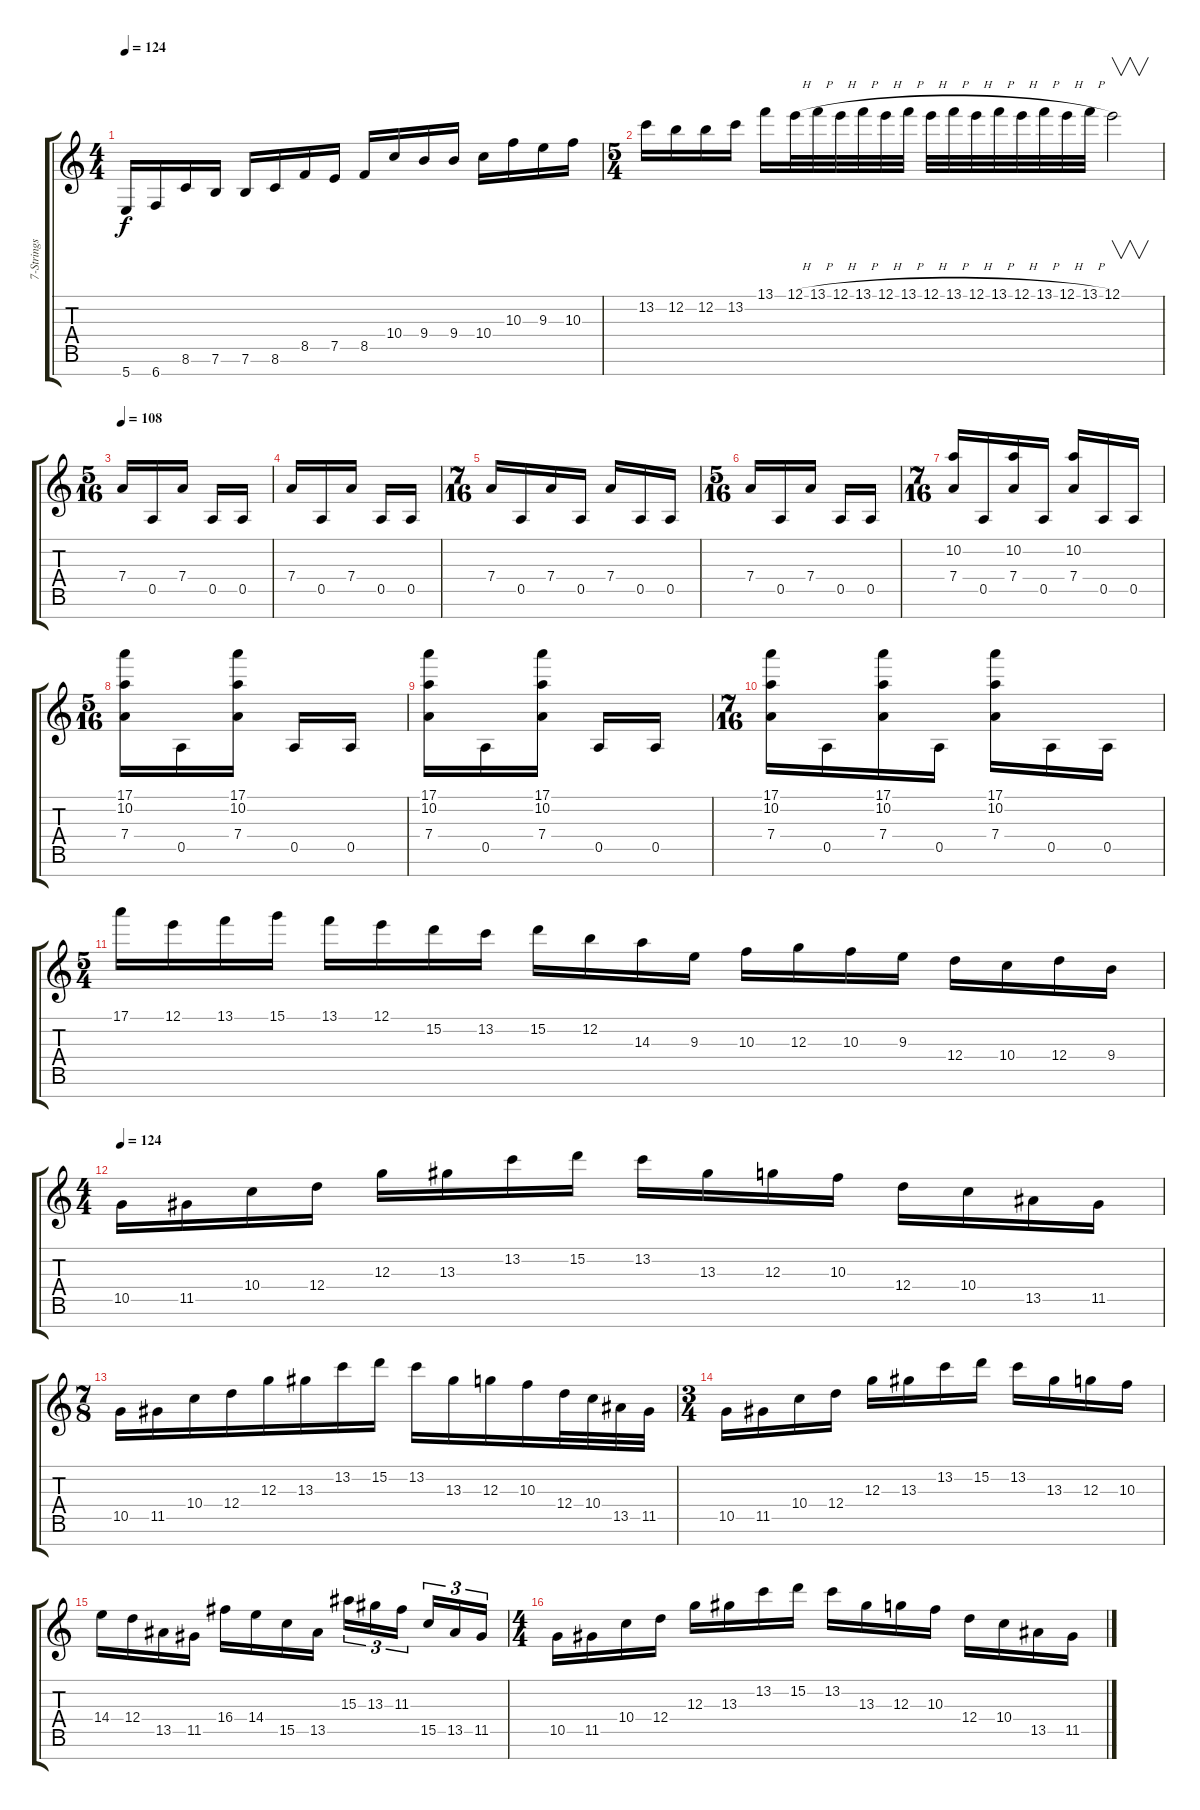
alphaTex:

\track ("7-Strings Distortion Guitar 2" "7-Strings ") {instrument distortionguitar}
\staff {score tabs}
\tuning (E4 B3 G3 D3 A2 E2 B1) {hide}
\ts (4 4)
\tempo 124
\clef g2
\ks c
5.7.16{dy f} 6.7.16 8.6.16 7.6.16 7.6.16 8.6.16 8.5.16 7.5.16 8.5.16 10.4.16 9.4.16 9.4.16 10.4.16 10.3.16 9.3.16 10.3.16 |
\ts (5 4)
13.2.16 12.2.16 12.2.16 13.2.16 13.1.16 12.1{h}.32 13.1{h}.32 12.1{h}.32 13.1{h}.32 12.1{h}.32 13.1{h}.32 12.1{h}.32 13.1{h}.32 12.1{h}.32 13.1{h}.32 12.1{h}.32 13.1{h}.32 12.1{h}.32 13.1{h}.32 12.1.2{v} |
\ts (5 16)
\tempo 108
7.4.16 0.5.16 7.4.16 0.5.16 0.5.16 |
7.4.16 0.5.16 7.4.16 0.5.16 0.5.16 |
\ts (7 16)
7.4.16 0.5.16 7.4.16 0.5.16 7.4.16 0.5.16 0.5.16 |
\ts (5 16)
7.4.16 0.5.16 7.4.16 0.5.16 0.5.16 |
\ts (7 16)
(10.2 7.4).16 0.5.16 (10.2 7.4).16 0.5.16 (10.2 7.4).16 0.5.16 0.5.16 |
\ts (5 16)
(17.1 10.2 7.4).16 0.5.16 (17.1 10.2 7.4).16 0.5.16 0.5.16 |
(17.1 10.2 7.4).16 0.5.16 (17.1 10.2 7.4).16 0.5.16 0.5.16 |
\ts (7 16)
(17.1 10.2 7.4).16 0.5.16 (17.1 10.2 7.4).16 0.5.16 (17.1 10.2 7.4).16 0.5.16 0.5.16 |
\ts (5 4)
17.1.16 12.1.16 13.1.16 15.1.16 13.1.16 12.1.16 15.2.16 13.2.16 15.2.16 12.2.16 14.3.16 9.3.16 10.3.16 12.3.16 10.3.16 9.3.16 12.4.16 10.4.16 12.4.16 9.4.16 |
\ts (4 4)
\tempo 124
10.5.16 11.5.16 10.4.16 12.4.16 12.3.16 13.3.16 13.2.16 15.2.16 13.2.16 13.3.16 12.3.16 10.3.16 12.4.16 10.4.16 13.5.16 11.5.16 |
\ts (7 8)
10.5.16 11.5.16 10.4.16 12.4.16 12.3.16 13.3.16 13.2.16 15.2.16 13.2.16 13.3.16 12.3.16 10.3.16 12.4.32 10.4.32 13.5.32 11.5.32 |
\ts (3 4)
10.5.16 11.5.16 10.4.16 12.4.16 12.3.16 13.3.16 13.2.16 15.2.16 13.2.16 13.3.16 12.3.16 10.3.16 |
14.4.16 12.4.16 13.5.16 11.5.16 16.4.16 14.4.16 15.5.16 13.5.16 15.3.16{tu (3 2)} 13.3.16{tu (3 2)} 11.3.16{tu (3 2)} 15.5.16{tu (3 2)} 13.5.16{tu (3 2)} 11.5.16{tu (3 2)} |
\ts (4 4)
10.5.16 11.5.16 10.4.16 12.4.16 12.3.16 13.3.16 13.2.16 15.2.16 13.2.16 13.3.16 12.3.16 10.3.16 12.4.16 10.4.16 13.5.16 11.5.16
